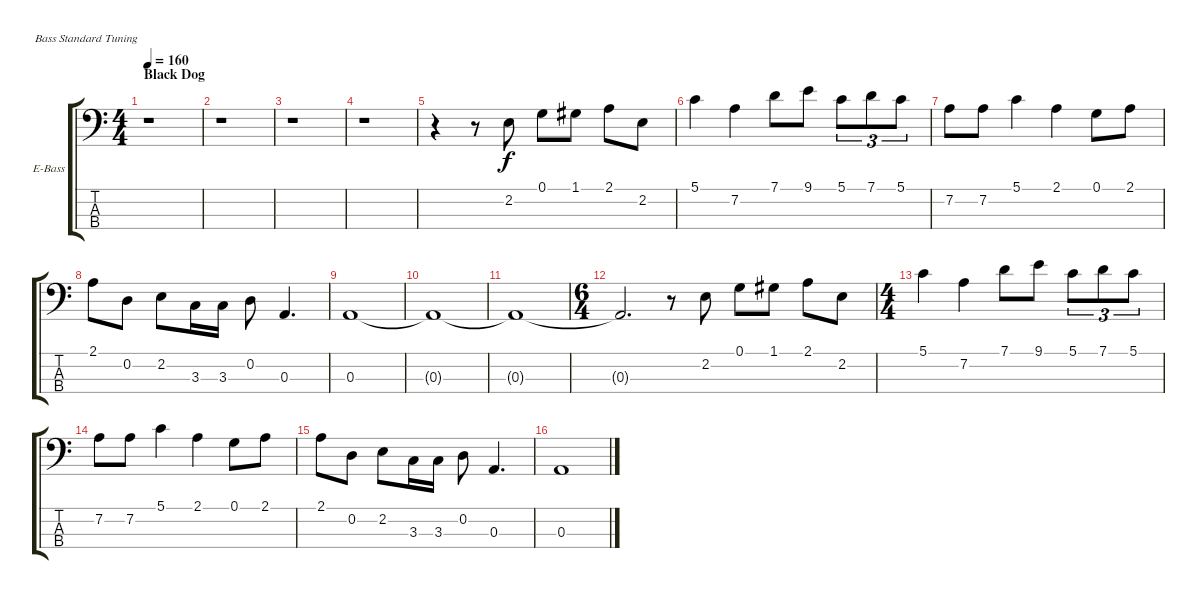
\bracketExtendMode groupsimilarinstruments
\firstSystemTrackNameOrientation horizontal
\otherSystemsTrackNameOrientation horizontal
\track ("Bass" "E-Bass") {instrument electricbassfinger}
\staff {score tabs}
\tuning (G2 D2 A1 E1)
\ts (4 4)
\section ("" "Black Dog")
\tempo 160
\clef f4
\ks c
r.1{dy f instrument electricbassfinger} |
r.1 |
r.1 |
r.1 |
r.4 r.8 2.2.8 0.1.8 1.1.8 2.1.8 2.2.8 |
5.1.4 7.2.4 7.1.8 9.1.8 5.1.8{tu (3 2)} 7.1.8{tu (3 2)} 5.1.8{tu (3 2)} |
7.2.8 7.2.8 5.1.4 2.1.4 0.1.8 2.1.8 |
2.1.8 0.2.8 2.2.8 3.3.16 3.3.16 0.2.8 0.3.4{d} |
0.3.1 |
0.3{t}.1 |
0.3{t}.1 |
\ts (6 4)
0.3{t}.2{d} r.8 2.2.8 0.1.8 1.1.8 2.1.8 2.2.8 |
\ts (4 4)
5.1.4 7.2.4 7.1.8 9.1.8 5.1.8{tu (3 2)} 7.1.8{tu (3 2)} 5.1.8{tu (3 2)} |
7.2.8 7.2.8 5.1.4 2.1.4 0.1.8 2.1.8 |
2.1.8 0.2.8 2.2.8 3.3.16 3.3.16 0.2.8 0.3.4{d} |
0.3.1
